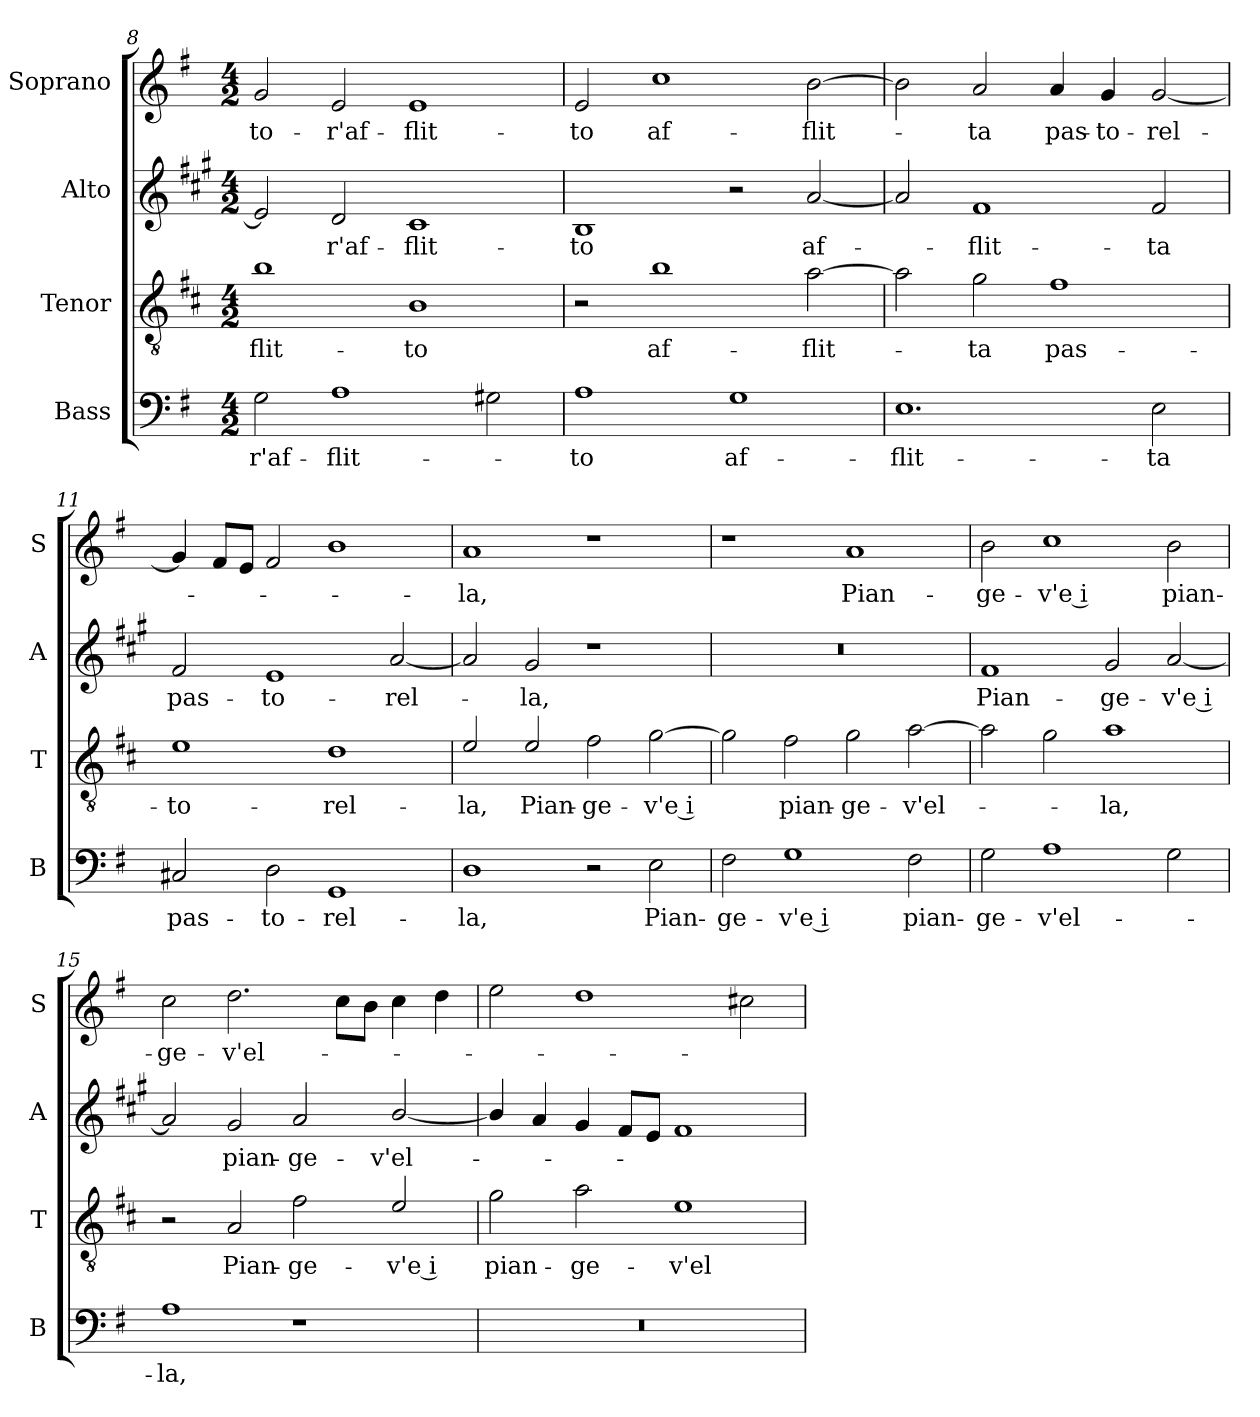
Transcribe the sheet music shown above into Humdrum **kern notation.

**kern	**text	**kern	**text	**kern	**text	**kern	**text
*part4	*part4	*part3	*part3	*part2	*part2	*part1	*part1
*staff4	*staff4	*staff3	*staff3	*staff2	*staff2	*staff1	*staff1
*I"Bass	*	*I"Tenor	*	*I"Alto	*	*I"Soprano	*
*I'B	*	*I'T	*	*I'A	*	*I'S	*
*clefF4	*	*clefGv2	*	*clefG2	*	*clefG2	*
*	*	*ITrd4c7	*	*ITrd1c2	*	*	*
*k[f#]	*	*k[f#]	*	*k[f#]	*	*k[f#]	*
*G:	*	*G:	*	*G:	*	*G:	*
*M4/2	*	*M4/2	*	*M4/2	*	*M4/2	*
=8	=8	=8	=8	=8	=8	=8	=8
!	!LO:LY:b	!	!LO:LY:b	!	!	!	!LO:LY:b
2G\	-r'af-	1e	-flit-	2d/]	.	2g/	-to-
!	!LO:LY:b	!	!	!	!LO:LY:b	!	!LO:LY:b
1A	-flit-	.	.	2c/	-r'af-	2e/	-r'af-
!	!	!	!LO:LY:b	!	!LO:LY:b	!	!LO:LY:b
.	.	1E	-to	1B	-flit-	1e	-flit-
2G#X\	.	.	.	.	.	.	.
=9	=9	=9	=9	=9	=9	=9	=9
!	!LO:LY:b	!	!	!	!LO:LY:b	!	!LO:LY:b
1A	-to	2r	.	1A	-to	2e/	-to
!	!	!	!LO:LY:b	!	!	!	!LO:LY:b
.	.	1e	af-	.	.	1cc	af-
!	!LO:LY:b	!	!	!	!	!	!
1G	af-	.	.	2r	.	.	.
!	!	!	!LO:LY:b	!	!LO:LY:b	!	!LO:LY:b
.	.	[2d\	-flit-	[2g/	af-	[2b\	-flit-
=10	=10	=10	=10	=10	=10	=10	=10
!	!LO:LY:b	!	!	!	!	!	!
1.E	-flit-	2d\]	.	2g/]	.	2b\]	.
!	!	!	!LO:LY:b	!	!LO:LY:b	!	!LO:LY:b
.	.	2c\	-ta	1e	-flit-	2a/	-ta
!	!	!	!LO:LY:b	!	!	!	!LO:LY:b
.	.	1B	pas-	.	.	4a/	pas-
!	!	!	!	!	!	!	!LO:LY:b
.	.	.	.	.	.	4g/	-to-
!	!LO:LY:b	!	!	!	!LO:LY:b	!	!LO:LY:b
2E\	-ta	.	.	2e/	-ta	[2g/	-rel-
!!LO:PB:g=z
=11	=11	=11	=11	=11	=11	=11	=11
!	!LO:LY:b	!	!LO:LY:b	!	!LO:LY:b	!	!
2C#X/	pas-	1A	-to-	2e/	pas-	4g/]	.
.	.	.	.	.	.	8f#/L	.
.	.	.	.	.	.	8e/J	.
!	!LO:LY:b	!	!	!	!LO:LY:b	!	!
2D\	-to-	.	.	1d	-to-	2f#/	.
!	!LO:LY:b	!	!LO:LY:b	!	!	!	!
1GG	-rel-	1G	-rel-	.	.	1b	.
!	!	!	!	!	!LO:LY:b	!	!
.	.	.	.	[2g/	-rel-	.	.
=12	=12	=12	=12	=12	=12	=12	=12
!	!LO:LY:b	!	!LO:LY:b	!	!	!	!LO:LY:b
1D	-la,	2A/	-la,	2g/]	.	1a	-la,
!	!	!	!LO:LY:b	!	!LO:LY:b	!	!
.	.	2A/	Pian-	2f#/	-la,	.	.
!	!	!	!LO:LY:b	!	!	!	!
2r	.	2B\	-ge-	1r	.	1r	.
!	!LO:LY:b	!	!LO:LY:b	!	!	!	!
2E\	Pian-	[2c\	-v'e i	.	.	.	.
=13	=13	=13	=13	=13	=13	=13	=13
!	!LO:LY:b	!	!	!	!	!	!
2F#\	-ge-	2c\]	.	0r	.	1r	.
!	!LO:LY:b	!	!LO:LY:b	!	!	!	!
1G	-v'e i	2B\	pian-	.	.	.	.
!	!	!	!LO:LY:b	!	!	!	!LO:LY:b
.	.	2c\	-ge-	.	.	1a	Pian-
!	!LO:LY:b	!	!LO:LY:b	!	!	!	!
2F#\	pian-	[2d\	-v'el-	.	.	.	.
=14	=14	=14	=14	=14	=14	=14	=14
!	!LO:LY:b	!	!	!	!LO:LY:b	!	!LO:LY:b
2G\	-ge-	2d\]	.	1e	Pian-	2b\	-ge-
!	!LO:LY:b	!	!	!	!	!	!LO:LY:b
1A	-v'el-	2c\	.	.	.	1cc	-v'e i
!	!	!	!LO:LY:b	!	!LO:LY:b	!	!
.	.	1d	-la,	2f#/	-ge-	.	.
!	!	!	!	!	!LO:LY:b	!	!LO:LY:b
2G\	.	.	.	[2g/	-v'e i	2b\	pian-
!!LO:LB:g=z
=15	=15	=15	=15	=15	=15	=15	=15
!	!LO:LY:b	!	!	!	!	!	!LO:LY:b
1A	-la,	2r	.	2g/]	.	2cc\	-ge-
!	!	!	!LO:LY:b	!	!LO:LY:b	!	!LO:LY:b
.	.	2D/	Pian-	2f#/	pian-	2.dd\	-v'el-
!	!	!	!LO:LY:b	!	!LO:LY:b	!	!
1r	.	2B\	-ge-	2g/	-ge-	.	.
.	.	.	.	.	.	8cc\L	.
.	.	.	.	.	.	8b\J	.
!	!	!	!LO:LY:b	!	!LO:LY:b	!	!
.	.	2A/	-v'e i	[2a/	-v'el-	4cc\	.
.	.	.	.	.	.	4dd\	.
=16	=16	=16	=16	=16	=16	=16	=16
!	!	!	!LO:LY:b	!	!	!	!
0r	.	2c\	pian-	4a/]	.	2ee\	.
.	.	.	.	4g/	.	.	.
!	!	!	!LO:LY:b	!	!	!	!
.	.	2d\	-ge-	4f#/	.	1dd	.
.	.	.	.	8e/L	.	.	.
.	.	.	.	8d/J	.	.	.
!	!	!	!LO:LY:b	!	!	!	!
.	.	1A	-v'el-	1e	.	.	.
.	.	.	.	.	.	2cc#X\	.
=	=	=	=	=	=	=	=
*-	*-	*-	*-	*-	*-	*-	*-
